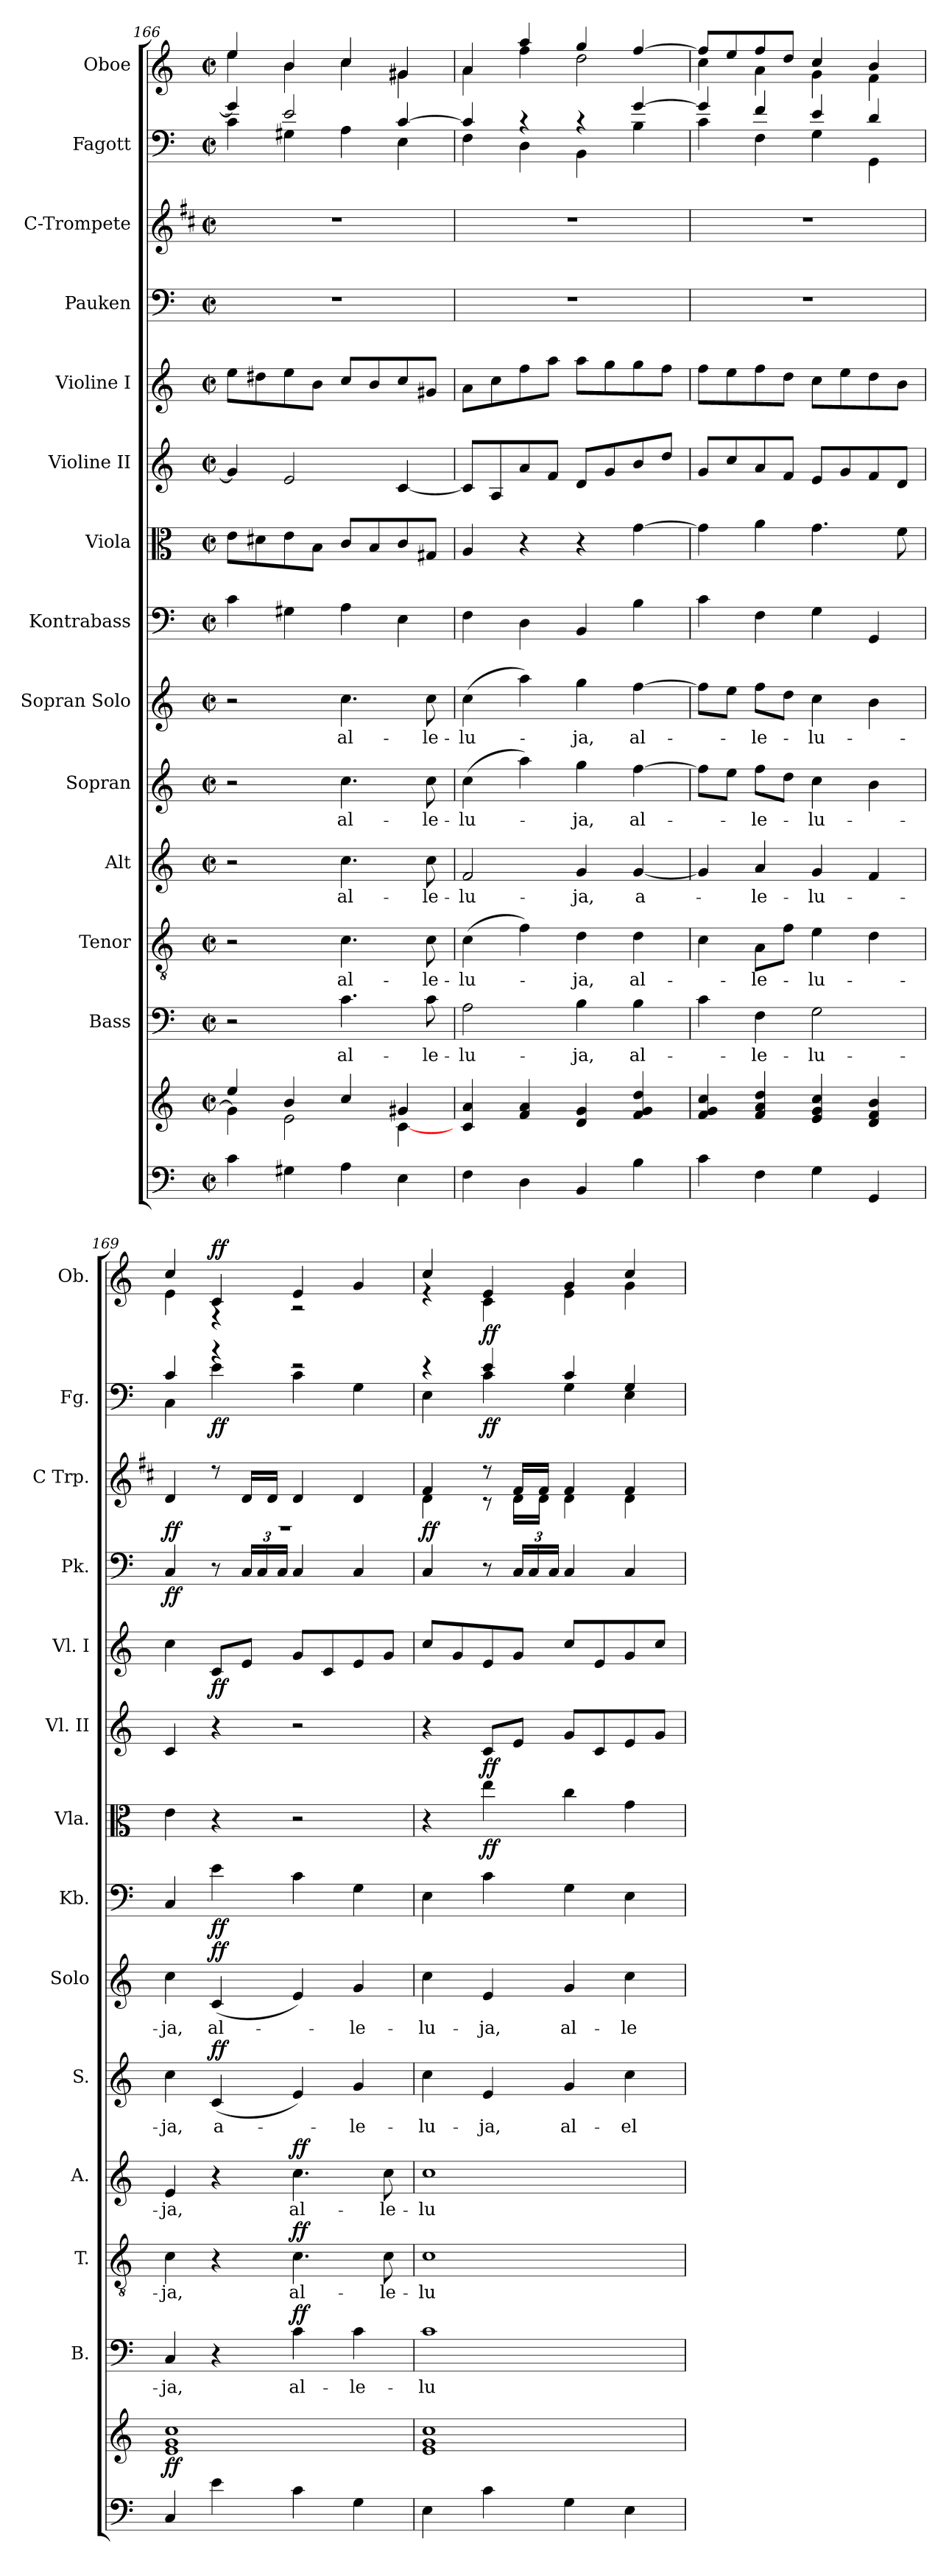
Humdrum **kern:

**kern	**kern	**dynam	**kern	**text	**dynam	**kern	**text	**dynam	**kern	**text	**dynam	**kern	**text	**dynam	**kern	**text	**dynam	**kern	**dynam	**kern	**dynam	**kern	**dynam	**kern	**dynam	**kern	**dynam	**kern	**dynam	**kern	**dynam	**kern	**dynam
*part14	*part14	*part14	*part13	*part13	*part13	*part12	*part12	*part12	*part11	*part11	*part11	*part10	*part10	*part10	*part9	*part9	*part9	*part8	*part8	*part7	*part7	*part6	*part6	*part5	*part5	*part4	*part4	*part3	*part3	*part2	*part2	*part1	*part1
*staff15	*staff14	*staff14/15	*staff13	*staff13	*staff13	*staff12	*staff12	*staff12	*staff11	*staff11	*staff11	*staff10	*staff10	*staff10	*staff9	*staff9	*staff9	*staff8	*staff8	*staff7	*staff7	*staff6	*staff6	*staff5	*staff5	*staff4	*staff4	*staff3	*staff3	*staff2	*staff2	*staff1	*staff1
*	*	*	*I"Bass	*	*	*I"Tenor	*	*	*I"Alt	*	*	*I"Sopran	*	*	*I"Sopran Solo	*	*	*I"Kontrabass	*	*I"Viola	*	*I"Violine II	*	*I"Violine I	*	*I"Pauken	*	*I"C-Trompete	*	*I"Fagott	*	*I"Oboe	*
*	*	*	*I'B.	*	*	*I'T.	*	*	*I'A.	*	*	*I'S.	*	*	*I'Solo	*	*	*I'Kb.	*	*I'Vla.	*	*I'Vl. II	*	*I'Vl. I	*	*I'Pk.	*	*I'C Trp.	*	*I'Fg.	*	*I'Ob.	*
*clefF4	*clefG2	*	*clefF4	*	*	*clefGv2	*	*	*clefG2	*	*	*clefG2	*	*	*clefG2	*	*	*clefF4	*	*clefC3	*	*clefG2	*	*clefG2	*	*clefF4	*	*clefG2	*	*clefF4	*	*clefG2	*
*	*	*	*	*	*	*	*	*	*	*	*	*	*	*	*	*	*	*ITrd7c12	*	*	*	*	*	*	*	*	*	*ITrd1c2	*	*	*	*	*
*k[]	*k[]	*	*k[]	*	*	*k[]	*	*	*k[]	*	*	*k[]	*	*	*k[]	*	*	*k[]	*	*k[]	*	*k[]	*	*k[]	*	*k[]	*	*k[]	*	*k[]	*	*k[]	*
*C:	*C:	*	*C:	*	*	*C:	*	*	*C:	*	*	*C:	*	*	*C:	*	*	*C:	*	*C:	*	*C:	*	*C:	*	*C:	*	*C:	*	*C:	*	*C:	*
*M2/2	*M2/2	*	*M2/2	*	*	*M2/2	*	*	*M2/2	*	*	*M2/2	*	*	*M2/2	*	*	*M2/2	*	*M2/2	*	*M2/2	*	*M2/2	*	*M2/2	*	*M2/2	*	*M2/2	*	*M2/2	*
*met(c|)	*met(c|)	*	*met(c|)	*	*	*met(c|)	*	*	*met(c|)	*	*	*met(c|)	*	*	*met(c|)	*	*	*met(c|)	*	*met(c|)	*	*met(c|)	*	*met(c|)	*	*met(c|)	*	*met(c|)	*	*met(c|)	*	*met(c|)	*
=166	=166	=166	=166	=166	=166	=166	=166	=166	=166	=166	=166	=166	=166	=166	=166	=166	=166	=166	=166	=166	=166	=166	=166	=166	=166	=166	=166	=166	=166	=166	=166	=166	=166
*	*^	*	*	*	*	*	*	*	*	*	*	*	*	*	*	*	*	*	*	*	*	*	*	*	*	*	*	*	*	*^	*	*^	*
4c\	4ee/	4g\]	.	2r	.	.	2r	.	.	2r	.	.	2r	.	.	2r	.	.	4C\	.	8e\L	.	4g/]	.	8ee\L	.	1r	.	1r	.	4g/]	4c\	.	4ee/	4ee\	.
.	.	.	.	.	.	.	.	.	.	.	.	.	.	.	.	.	.	.	.	.	8d#X\	.	.	.	8dd#X\	.	.	.	.	.	.	.	.	.	.	.
4G#X\	4b/	2e\	.	.	.	.	.	.	.	.	.	.	.	.	.	.	.	.	4GG#X\	.	8e\	.	2e/	.	8ee\	.	.	.	.	.	2e/	4G#X\	.	4b/	4b\	.
.	.	.	.	.	.	.	.	.	.	.	.	.	.	.	.	.	.	.	.	.	8B\J	.	.	.	8b\J	.	.	.	.	.	.	.	.	.	.	.
!	!	!	!	!	!LO:LY:b	!	!	!LO:LY:b	!	!	!LO:LY:b	!	!	!LO:LY:b	!	!	!LO:LY:b	!	!	!	!	!	!	!	!	!	!	!	!	!	!	!	!	!	!	!
4A\	4cc/	.	.	4.c\	al-	.	4.c\	al-	.	4.cc\	al-	.	4.cc\	al-	.	4.cc\	al-	.	4AA\	.	8c/L	.	.	.	8cc/L	.	.	.	.	.	.	4A\	.	4cc/	4cc\	.
.	.	.	.	.	.	.	.	.	.	.	.	.	.	.	.	.	.	.	.	.	8B/	.	.	.	8b/	.	.	.	.	.	.	.	.	.	.	.
4E\	4g#X/	[<4c\	.	.	.	.	.	.	.	.	.	.	.	.	.	.	.	.	4EE\	.	8c/	.	[4c/	.	8cc/	.	.	.	.	.	[>4c/	4E\	.	4g#X/	4g#\	.
!	!	!	!	!	!LO:LY:b	!	!	!LO:LY:b	!	!	!LO:LY:b	!	!	!LO:LY:b	!	!	!LO:LY:b	!	!	!	!	!	!	!	!	!	!	!	!	!	!	!	!	!	!	!
.	.	.	.	8c\	-le-	.	8c\	-le-	.	8cc\	-le-	.	8cc\	-le-	.	8cc\	-le-	.	.	.	8G#X/J	.	.	.	8g#X/J	.	.	.	.	.	.	.	.	.	.	.
*	*v	*v	*	*	*	*	*	*	*	*	*	*	*	*	*	*	*	*	*	*	*	*	*	*	*	*	*	*	*	*	*	*	*	*	*	*
=167	=167	=167	=167	=167	=167	=167	=167	=167	=167	=167	=167	=167	=167	=167	=167	=167	=167	=167	=167	=167	=167	=167	=167	=167	=167	=167	=167	=167	=167	=167	=167	=167	=167	=167	=167
!	!	!	!	!LO:LY:b	!	!	!LO:LY:b	!	!	!LO:LY:b	!	!	!LO:LY:b	!	!	!LO:LY:b	!	!	!	!	!	!	!	!	!	!	!	!	!	!	!	!	!	!	!
4F\	4c/ 4a/	.	2A\	-lu-	.	(>4c\	-lu-	.	2f/	-lu-	.	(>4cc\	-lu-	.	(>4cc\	-lu-	.	4FF\	.	4A/	.	8c/L]	.	8a\L	.	1r	.	1r	.	4c/]	4F\	.	4a/	4a\	.
.	.	.	.	.	.	.	.	.	.	.	.	.	.	.	.	.	.	.	.	.	.	8A/	.	8cc\	.	.	.	.	.	.	.	.	.	.	.
4D\	4f/ 4a/	.	.	.	.	4f\)	.	.	.	.	.	4aa\)	.	.	4aa\)	.	.	4DD\	.	4r	.	8a/	.	8ff\	.	.	.	.	.	4rc	4D\	.	4aa/	4ff\	.
.	.	.	.	.	.	.	.	.	.	.	.	.	.	.	.	.	.	.	.	.	.	8f/J	.	8aa\J	.	.	.	.	.	.	.	.	.	.	.
!	!	!	!	!LO:LY:b	!	!	!LO:LY:b	!	!	!LO:LY:b	!	!	!LO:LY:b	!	!	!LO:LY:b	!	!	!	!	!	!	!	!	!	!	!	!	!	!	!	!	!	!	!
4BB/	4d/ 4g/	.	4B\	-ja,	.	4d\	-ja,	.	4g/	-ja,	.	4gg\	-ja,	.	4gg\	-ja,	.	4BBB/	.	4r	.	8d/L	.	8aa\L	.	.	.	.	.	4rc	4BB\	.	4gg/	2dd\	.
.	.	.	.	.	.	.	.	.	.	.	.	.	.	.	.	.	.	.	.	.	.	8g/	.	8gg\	.	.	.	.	.	.	.	.	.	.	.
!	!	!	!	!LO:LY:b	!	!	!LO:LY:b	!	!	!LO:LY:b	!	!	!LO:LY:b	!	!	!LO:LY:b	!	!	!	!	!	!	!	!	!	!	!	!	!	!	!	!	!	!	!
4B\	4f/ 4g/ 4dd/	.	4B\	al-	.	4d\	al-	.	[4g/	a-	.	[4ff\	al-	.	[4ff\	al-	.	4BB\	.	[4g\	.	8b/	.	8gg\	.	.	.	.	.	[>4g/	4B\	.	[>4ff/	.	.
.	.	.	.	.	.	.	.	.	.	.	.	.	.	.	.	.	.	.	.	.	.	8dd/J	.	8ff\J	.	.	.	.	.	.	.	.	.	.	.
=168	=168	=168	=168	=168	=168	=168	=168	=168	=168	=168	=168	=168	=168	=168	=168	=168	=168	=168	=168	=168	=168	=168	=168	=168	=168	=168	=168	=168	=168	=168	=168	=168	=168	=168	=168
4c\	4f/ 4g/ 4cc/	.	4c\	.	.	4c\	.	.	4g/]	.	.	8ff\L]	.	.	8ff\L]	.	.	4C\	.	4g\]	.	8g/L	.	8ff\L	.	1r	.	1r	.	4g/]	4c\	.	8ff/L]	4cc\	.
.	.	.	.	.	.	.	.	.	.	.	.	8ee\J	.	.	8ee\J	.	.	.	.	.	.	8cc/	.	8ee\	.	.	.	.	.	.	.	.	8ee/	.	.
!	!	!	!	!LO:LY:b	!	!	!LO:LY:b	!	!	!LO:LY:b	!	!	!LO:LY:b	!	!	!LO:LY:b	!	!	!	!	!	!	!	!	!	!	!	!	!	!	!	!	!	!	!
4F\	4f/ 4a/ 4dd/	.	4F\	-le-	.	8A\L	-le-	.	4a/	-le-	.	8ff\L	-le-	.	8ff\L	-le-	.	4FF\	.	4a\	.	8a/	.	8ff\	.	.	.	.	.	4f/	4F\	.	8ff/	4a\	.
.	.	.	.	.	.	8f\J	.	.	.	.	.	8dd\J	.	.	8dd\J	.	.	.	.	.	.	8f/J	.	8dd\J	.	.	.	.	.	.	.	.	8dd/J	.	.
!	!	!	!	!LO:LY:b	!	!	!LO:LY:b	!	!	!LO:LY:b	!	!	!LO:LY:b	!	!	!LO:LY:b	!	!	!	!	!	!	!	!	!	!	!	!	!	!	!	!	!	!	!
4G\	4e/ 4g/ 4cc/	.	2G\	-lu-	.	4e\	-lu-	.	4g/	-lu-	.	4cc\	-lu-	.	4cc\	-lu-	.	4GG\	.	4.g\	.	8e/L	.	8cc\L	.	.	.	.	.	4e/	4G\	.	4cc/	4g\	.
.	.	.	.	.	.	.	.	.	.	.	.	.	.	.	.	.	.	.	.	.	.	8g/	.	8ee\	.	.	.	.	.	.	.	.	.	.	.
4GG/	4d/ 4f/ 4b/	.	.	.	.	4d\	.	.	4f/	.	.	4b\	.	.	4b\	.	.	4GGG/	.	.	.	8f/	.	8dd\	.	.	.	.	.	4d/	4GG\	.	4b/	4f\	.
.	.	.	.	.	.	.	.	.	.	.	.	.	.	.	.	.	.	.	.	8f\	.	8d/J	.	8b\J	.	.	.	.	.	.	.	.	.	.	.
=169	=169	=169	=169	=169	=169	=169	=169	=169	=169	=169	=169	=169	=169	=169	=169	=169	=169	=169	=169	=169	=169	=169	=169	=169	=169	=169	=169	=169	=169	=169	=169	=169	=169	=169	=169
!	!	!LO:DY:b	!	!LO:LY:b	!	!	!LO:LY:b	!	!	!LO:LY:b	!	!	!LO:LY:b	!	!	!LO:LY:b	!	!	!	!	!	!	!	!	!	!	!LO:DY:b	!	!LO:DY:b	!	!	!	!	!	!
*	*	*	*	*	*	*	*	*	*	*	*	*	*	*	*	*	*	*	*	*	*	*	*	*	*	*	*	*^	*	*	*	*	*	*	*
4C/	1e 1g 1cc	ff	4C/	-ja,	.	4c\	-ja,	.	4e/	-ja,	.	4cc\	-ja,	.	4cc\	-ja,	.	4CC/	.	4e\	.	4c/	.	4cc\	.	4C/	ff	4c/	1rE	ff	4c/	4C\	.	4cc/	4e\	.
!	!	!	!	!	!	!	!	!	!	!	!	!	!LO:LY:b	!LO:DY:a	!	!LO:LY:b	!LO:DY:a	!	!LO:DY:b	!	!	!	!	!	!LO:DY:b	!	!	!	!	!	!	!	!LO:DY:b	!	!	!LO:DY:a
4e\	.	.	4r	.	.	4r	.	.	4r	.	.	(<4c/	a-	ff	(<4c/	al-	ff	4E\	ff	4r	.	4r	.	8c/L	ff	8r	.	8r	.	.	4rb	4e\	ff	4c/	4rE	ff
.	.	.	.	.	.	.	.	.	.	.	.	.	.	.	.	.	.	.	.	.	.	.	.	8e/J	.	24C/LL	.	16c/LL	.	.	.	.	.	.	.	.
.	.	.	.	.	.	.	.	.	.	.	.	.	.	.	.	.	.	.	.	.	.	.	.	.	.	24C/	.	.	.	.	.	.	.	.	.	.
.	.	.	.	.	.	.	.	.	.	.	.	.	.	.	.	.	.	.	.	.	.	.	.	.	.	.	.	16c/JJ	.	.	.	.	.	.	.	.
.	.	.	.	.	.	.	.	.	.	.	.	.	.	.	.	.	.	.	.	.	.	.	.	.	.	24C/JJ	.	.	.	.	.	.	.	.	.	.
!	!	!	!	!LO:LY:b	!LO:DY:a	!	!LO:LY:b	!LO:DY:a	!	!LO:LY:b	!LO:DY:a	!	!	!	!	!	!	!	!	!	!	!	!	!	!	!	!	!	!	!	!	!	!	!	!	!
4c\	.	.	4c\	al-	ff	4.c\	al-	ff	4.cc\	al-	ff	4e/)	.	.	4e/)	.	.	4C\	.	2r	.	2r	.	8g/L	.	4C/	.	4c/	.	.	2re	4c\	.	4e/	2rB	.
.	.	.	.	.	.	.	.	.	.	.	.	.	.	.	.	.	.	.	.	.	.	.	.	8c/	.	.	.	.	.	.	.	.	.	.	.	.
!	!	!	!	!LO:LY:b	!	!	!	!	!	!	!	!	!LO:LY:b	!	!	!LO:LY:b	!	!	!	!	!	!	!	!	!	!	!	!	!	!	!	!	!	!	!	!
4G\	.	.	4c\	-le-	.	.	.	.	.	.	.	4g/	-le-	.	4g/	-le-	.	4GG\	.	.	.	.	.	8e/	.	4C/	.	4c/	.	.	.	4G\	.	4g/	.	.
!	!	!	!	!	!	!	!LO:LY:b	!	!	!LO:LY:b	!	!	!	!	!	!	!	!	!	!	!	!	!	!	!	!	!	!	!	!	!	!	!	!	!	!
.	.	.	.	.	.	8c\	-le-	.	8cc\	-le-	.	.	.	.	.	.	.	.	.	.	.	.	.	8g/J	.	.	.	.	.	.	.	.	.	.	.	.
!!LO:PB:g=z	!!
=170	=170	=170	=170	=170	=170	=170	=170	=170	=170	=170	=170	=170	=170	=170	=170	=170	=170	=170	=170	=170	=170	=170	=170	=170	=170	=170	=170	=170	=170	=170	=170	=170	=170	=170	=170	=170
!	!	!	!	!LO:LY:b	!	!	!LO:LY:b	!	!	!LO:LY:b	!	!	!LO:LY:b	!	!	!LO:LY:b	!	!	!	!	!	!	!	!	!	!	!	!	!	!LO:DY:b	!	!	!	!	!	!
4E\	1e 1g 1cc	.	1c	-lu-	.	1c	-lu-	.	1cc	-lu-	.	4cc\	-lu-	.	4cc\	-lu-	.	4EE\	.	4r	.	4r	.	8cc/L	.	4C/	.	4e/	4c\	ff	4rd	4E\	.	4cc/	4rd	.
.	.	.	.	.	.	.	.	.	.	.	.	.	.	.	.	.	.	.	.	.	.	.	.	8g/	.	.	.	.	.	.	.	.	.	.	.	.
!	!	!	!	!	!	!	!	!	!	!	!	!	!LO:LY:b	!	!	!LO:LY:b	!	!	!	!	!LO:DY:b	!	!LO:DY:b	!	!	!	!	!	!	!	!	!	!LO:DY:b	!	!	!LO:DY:b
4c\	.	.	.	.	.	.	.	.	.	.	.	4e/	-ja,	.	4e/	-ja,	.	4C\	.	4ee\	ff	8c/L	ff	8e/	.	8r	.	8r	8r	.	4e/	4c\	ff	4e/	4c\	ff
.	.	.	.	.	.	.	.	.	.	.	.	.	.	.	.	.	.	.	.	.	.	8e/J	.	8g/J	.	24C/LL	.	16e/LL	16c\LL	.	.	.	.	.	.	.
.	.	.	.	.	.	.	.	.	.	.	.	.	.	.	.	.	.	.	.	.	.	.	.	.	.	24C/	.	.	.	.	.	.	.	.	.	.
.	.	.	.	.	.	.	.	.	.	.	.	.	.	.	.	.	.	.	.	.	.	.	.	.	.	.	.	16e/JJ	16c\JJ	.	.	.	.	.	.	.
.	.	.	.	.	.	.	.	.	.	.	.	.	.	.	.	.	.	.	.	.	.	.	.	.	.	24C/JJ	.	.	.	.	.	.	.	.	.	.
!	!	!	!	!	!	!	!	!	!	!	!	!	!LO:LY:b	!	!	!LO:LY:b	!	!	!	!	!	!	!	!	!	!	!	!	!	!	!	!	!	!	!	!
4G\	.	.	.	.	.	.	.	.	.	.	.	4g/	al-	.	4g/	al-	.	4GG\	.	4cc\	.	8g/L	.	8cc/L	.	4C/	.	4e/	4c\	.	4c/	4G\	.	4g/	4e\	.
.	.	.	.	.	.	.	.	.	.	.	.	.	.	.	.	.	.	.	.	.	.	8c/	.	8e/	.	.	.	.	.	.	.	.	.	.	.	.
!	!	!	!	!	!	!	!	!	!	!	!	!	!LO:LY:b	!	!	!LO:LY:b	!	!	!	!	!	!	!	!	!	!	!	!	!	!	!	!	!	!	!	!
4E\	.	.	.	.	.	.	.	.	.	.	.	4cc\	-el-	.	4cc\	-le-	.	4EE\	.	4g\	.	8e/	.	8g/	.	4C/	.	4e/	4c\	.	4G/	4E\	.	4cc/	4g\	.
.	.	.	.	.	.	.	.	.	.	.	.	.	.	.	.	.	.	.	.	.	.	8g/J	.	8cc/J	.	.	.	.	.	.	.	.	.	.	.	.
*	*	*	*	*	*	*	*	*	*	*	*	*	*	*	*	*	*	*	*	*	*	*	*	*	*	*	*	*v	*v	*	*	*	*	*v	*v	*
*	*	*	*	*	*	*	*	*	*	*	*	*	*	*	*	*	*	*	*	*	*	*	*	*	*	*	*	*	*	*v	*v	*	*	*
=	=	=	=	=	=	=	=	=	=	=	=	=	=	=	=	=	=	=	=	=	=	=	=	=	=	=	=	=	=	=	=	=	=
*-	*-	*-	*-	*-	*-	*-	*-	*-	*-	*-	*-	*-	*-	*-	*-	*-	*-	*-	*-	*-	*-	*-	*-	*-	*-	*-	*-	*-	*-	*-	*-	*-	*-
